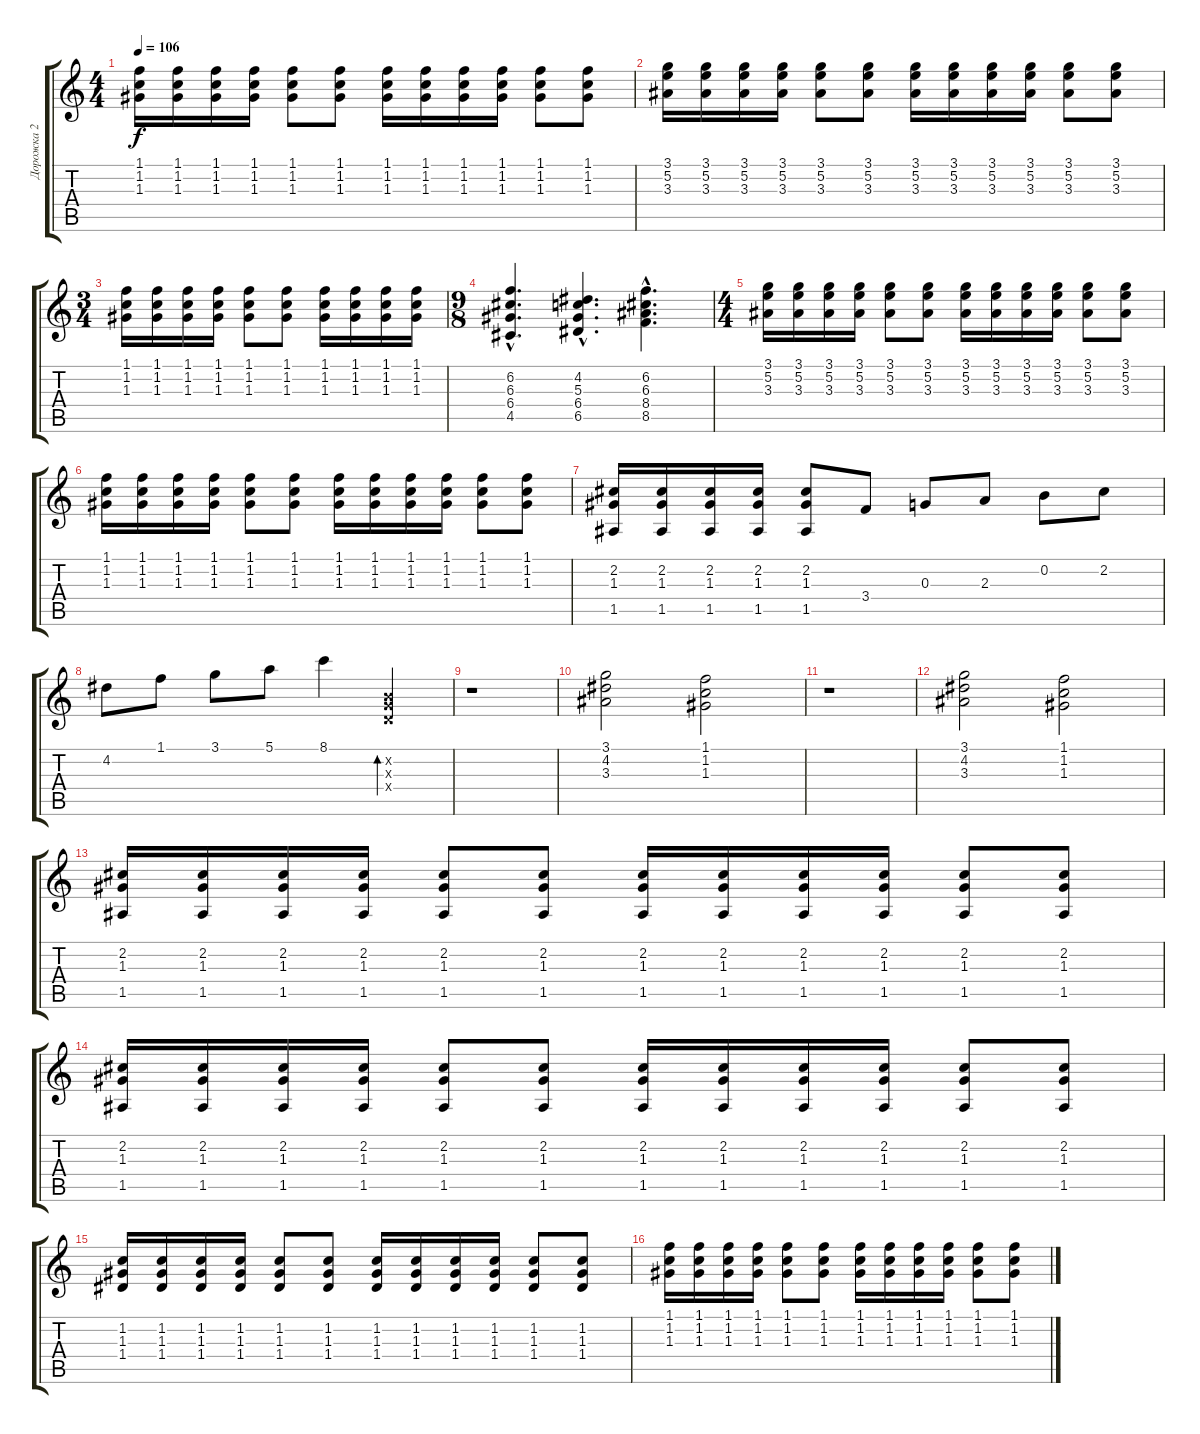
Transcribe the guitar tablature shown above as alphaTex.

\track ("Дорожка 2" "Дорожка 2") {instrument electricguitarmuted}
\staff {score tabs}
\tuning (E4 B3 G3 D3 A2 E2) {hide}
\ts (4 4)
\tempo 106
\clef g2
\ks c
(1.1 1.2 1.3).16{dy f} (1.1 1.2 1.3).16 (1.1 1.2 1.3).16 (1.1 1.2 1.3).16 (1.1 1.2 1.3).8 (1.1 1.2 1.3).8 (1.1 1.2 1.3).16 (1.1 1.2 1.3).16 (1.1 1.2 1.3).16 (1.1 1.2 1.3).16 (1.1 1.2 1.3).8 (1.1 1.2 1.3).8 |
(3.1 5.2 3.3).16 (3.1 5.2 3.3).16 (3.1 5.2 3.3).16 (3.1 5.2 3.3).16 (3.1 5.2 3.3).8 (3.1 5.2 3.3).8 (3.1 5.2 3.3).16 (3.1 5.2 3.3).16 (3.1 5.2 3.3).16 (3.1 5.2 3.3).16 (3.1 5.2 3.3).8 (3.1 5.2 3.3).8 |
\ts (3 4)
(1.1 1.2 1.3).16 (1.1 1.2 1.3).16 (1.1 1.2 1.3).16 (1.1 1.2 1.3).16 (1.1 1.2 1.3).8 (1.1 1.2 1.3).8 (1.1 1.2 1.3).16 (1.1 1.2 1.3).16 (1.1 1.2 1.3).16 (1.1 1.2 1.3).16 |
\ts (9 8)
(6.2{hac} 6.3{hac} 6.4{hac} 4.5{hac}).4{d} (4.2{hac} 5.3{hac} 6.4{hac} 6.5{hac}).4{d} (6.2{hac} 6.3{hac} 8.4{hac} 8.5{hac}).4{d} |
\ts (4 4)
(3.1 5.2 3.3).16 (3.1 5.2 3.3).16 (3.1 5.2 3.3).16 (3.1 5.2 3.3).16 (3.1 5.2 3.3).8 (3.1 5.2 3.3).8 (3.1 5.2 3.3).16 (3.1 5.2 3.3).16 (3.1 5.2 3.3).16 (3.1 5.2 3.3).16 (3.1 5.2 3.3).8 (3.1 5.2 3.3).8 |
(1.1 1.2 1.3).16 (1.1 1.2 1.3).16 (1.1 1.2 1.3).16 (1.1 1.2 1.3).16 (1.1 1.2 1.3).8 (1.1 1.2 1.3).8 (1.1 1.2 1.3).16 (1.1 1.2 1.3).16 (1.1 1.2 1.3).16 (1.1 1.2 1.3).16 (1.1 1.2 1.3).8 (1.1 1.2 1.3).8 |
(2.2 1.3 1.5).16 (2.2 1.3 1.5).16 (2.2 1.3 1.5).16 (2.2 1.3 1.5).16 (2.2 1.3 1.5).8 3.4.8 0.3.8 2.3.8 0.2.8 2.2.8 |
4.2.8 1.1.8 3.1.8 5.1.8 8.1.4 (0.2{x} 0.3{x} 0.4{x}).4{bd 120 volume 2} |
r.1{volume 6} |
(3.1 4.2 3.3).2 (1.1 1.2 1.3).2 |
r.1 |
(3.1 4.2 3.3).2 (1.1 1.2 1.3).2 |
(2.2 1.3 1.5).16 (2.2 1.3 1.5).16 (2.2 1.3 1.5).16 (2.2 1.3 1.5).16 (2.2 1.3 1.5).8 (2.2 1.3 1.5).8 (2.2 1.3 1.5).16 (2.2 1.3 1.5).16 (2.2 1.3 1.5).16 (2.2 1.3 1.5).16 (2.2 1.3 1.5).8 (2.2 1.3 1.5).8 |
(2.2 1.3 1.5).16 (2.2 1.3 1.5).16 (2.2 1.3 1.5).16 (2.2 1.3 1.5).16 (2.2 1.3 1.5).8 (2.2 1.3 1.5).8 (2.2 1.3 1.5).16 (2.2 1.3 1.5).16 (2.2 1.3 1.5).16 (2.2 1.3 1.5).16 (2.2 1.3 1.5).8 (2.2 1.3 1.5).8 |
(1.2 1.3 1.4).16 (1.2 1.3 1.4).16 (1.2 1.3 1.4).16 (1.2 1.3 1.4).16 (1.2 1.3 1.4).8 (1.2 1.3 1.4).8 (1.2 1.3 1.4).16 (1.2 1.3 1.4).16 (1.2 1.3 1.4).16 (1.2 1.3 1.4).16 (1.2 1.3 1.4).8 (1.2 1.3 1.4).8 |
(1.1 1.2 1.3).16 (1.1 1.2 1.3).16 (1.1 1.2 1.3).16 (1.1 1.2 1.3).16 (1.1 1.2 1.3).8 (1.1 1.2 1.3).8 (1.1 1.2 1.3).16 (1.1 1.2 1.3).16 (1.1 1.2 1.3).16 (1.1 1.2 1.3).16 (1.1 1.2 1.3).8 (1.1 1.2 1.3).8
